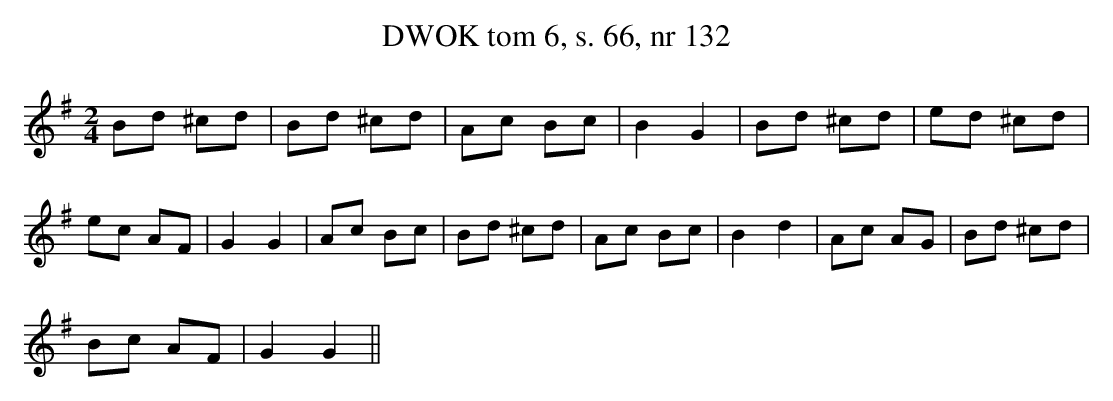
X:1
T:DWOK tom 6, s. 66, nr 132
L:1/16
M:2/4
K:G
B2d2 ^c2d2|B2d2 ^c2d2|A2c2 B2c2|B4 G4|B2d2 ^c2d2|e2d2 ^c2d2|
e2c2 A2F2|G4 G4|A2c2 B2c2|B2d2 ^c2d2|A2c2 B2c2|B4 d4|A2c2 A2G2|B2d2 ^c2d2|
B2c2 A2F2|G4 G4||
